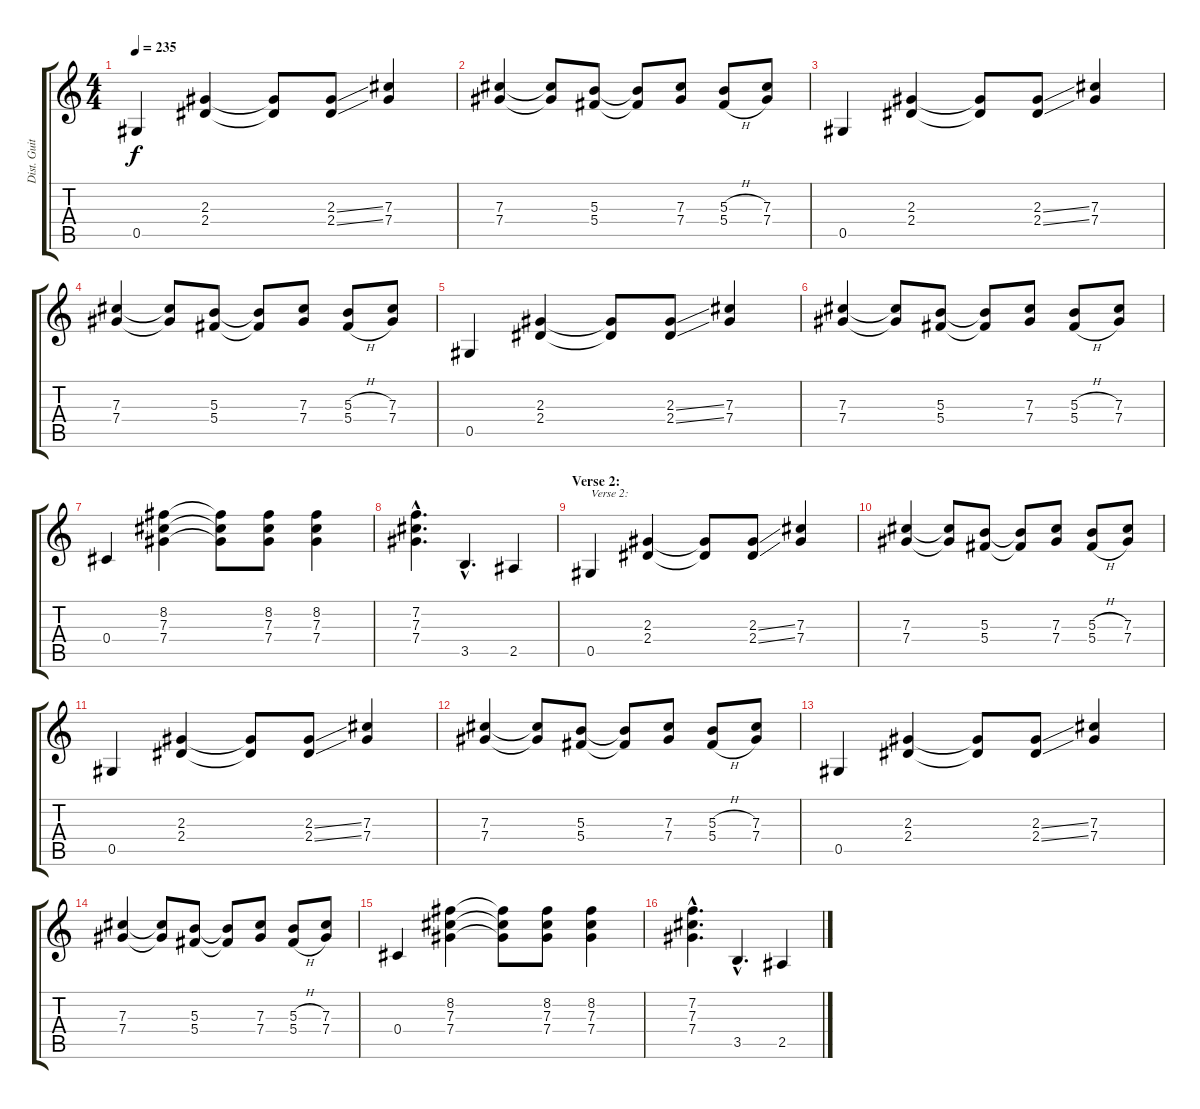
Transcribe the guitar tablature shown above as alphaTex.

\track ("Dist. Guitar 2" "Dist. Guit") {instrument overdrivenguitar}
\staff {score tabs}
\tuning (Eb4 Bb3 Gb3 Db3 Ab2 Eb2) {hide}
\ts (4 4)
\tempo 235
\clef g2
\ks c
0.5.4{dy f} (2.3 2.4).4 (2.3{t} 2.4{t}).8 (2.3{ss} 2.4{ss}).8 (7.3 7.4).4 |
(7.3 7.4).4 (7.3{t} 7.4{t}).8 (5.3 5.4).8 (5.3{t} 5.4{t}).8 (7.3 7.4).8 (5.3{h} 5.4{h}).8 (7.3 7.4).8 |
0.5.4 (2.3 2.4).4 (2.3{t} 2.4{t}).8 (2.3{ss} 2.4{ss}).8 (7.3 7.4).4 |
(7.3 7.4).4 (7.3{t} 7.4{t}).8 (5.3 5.4).8 (5.3{t} 5.4{t}).8 (7.3 7.4).8 (5.3{h} 5.4{h}).8 (7.3 7.4).8 |
0.5.4 (2.3 2.4).4 (2.3{t} 2.4{t}).8 (2.3{ss} 2.4{ss}).8 (7.3 7.4).4 |
(7.3 7.4).4 (7.3{t} 7.4{t}).8 (5.3 5.4).8 (5.3{t} 5.4{t}).8 (7.3 7.4).8 (5.3{h} 5.4{h}).8 (7.3 7.4).8 |
0.4.4 (8.2 7.3 7.4).4 (8.2{t} 7.3{t} 7.4{t}).8 (8.2 7.3 7.4).8 (8.2 7.3 7.4).4 |
(7.2{hac} 7.3{hac} 7.4{hac}).4{d} 3.5{hac}.4{d} 2.5.4 |
\section ("" "Verse 2:")
0.5.4{txt "Verse 2:"} (2.3 2.4).4 (2.3{t} 2.4{t}).8 (2.3{ss} 2.4{ss}).8 (7.3 7.4).4 |
(7.3 7.4).4 (7.3{t} 7.4{t}).8 (5.3 5.4).8 (5.3{t} 5.4{t}).8 (7.3 7.4).8 (5.3{h} 5.4{h}).8 (7.3 7.4).8 |
0.5.4 (2.3 2.4).4 (2.3{t} 2.4{t}).8 (2.3{ss} 2.4{ss}).8 (7.3 7.4).4 |
(7.3 7.4).4 (7.3{t} 7.4{t}).8 (5.3 5.4).8 (5.3{t} 5.4{t}).8 (7.3 7.4).8 (5.3{h} 5.4{h}).8 (7.3 7.4).8 |
0.5.4 (2.3 2.4).4 (2.3{t} 2.4{t}).8 (2.3{ss} 2.4{ss}).8 (7.3 7.4).4 |
(7.3 7.4).4 (7.3{t} 7.4{t}).8 (5.3 5.4).8 (5.3{t} 5.4{t}).8 (7.3 7.4).8 (5.3{h} 5.4{h}).8 (7.3 7.4).8 |
0.4.4 (8.2 7.3 7.4).4 (8.2{t} 7.3{t} 7.4{t}).8 (8.2 7.3 7.4).8 (8.2 7.3 7.4).4 |
(7.2{hac} 7.3{hac} 7.4{hac}).4{d} 3.5{hac}.4{d} 2.5.4
